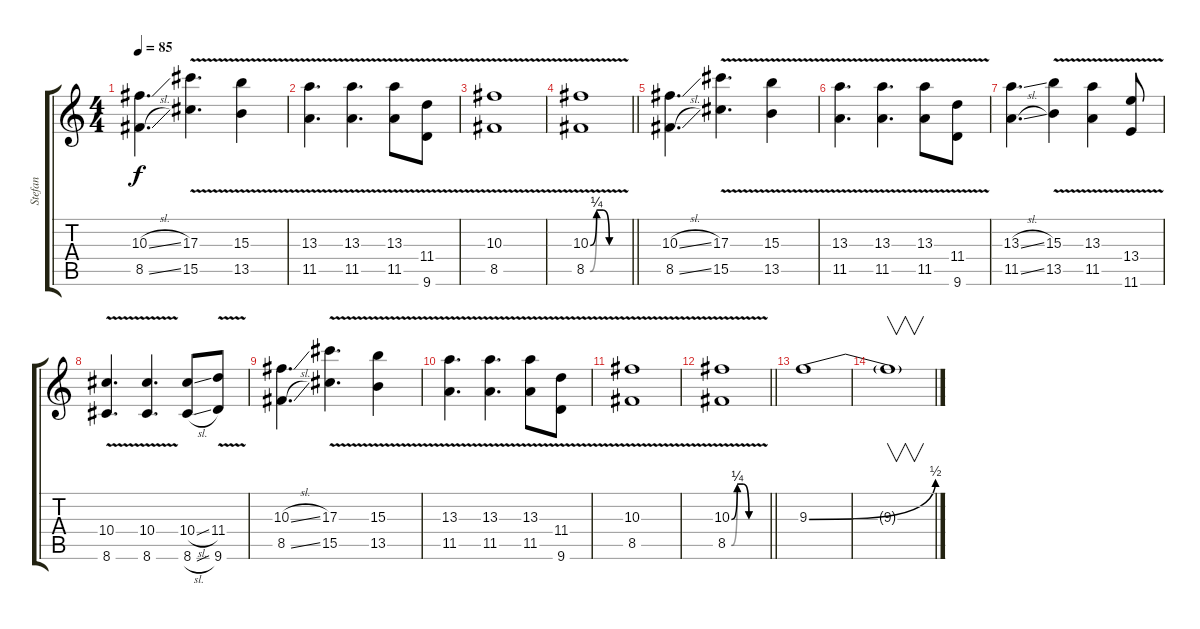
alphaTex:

\track ("Stefan" "Stefan") {instrument distortionguitar}
\staff {score tabs}
\tuning (C4 C4 Ab3 Eb3 Bb2 F2) {hide}
\ts (4 4)
\tempo 85
\clef g2
\ks c
(10.3{sl} 8.5{sl}).4{d dy f} (17.3 15.5{v}).4{d} (15.3 13.5{v}).4 |
(13.3 11.5{v}).4{d} (13.3 11.5{v}).4{d} (13.3 11.5{v}).8 (11.4 9.6{v}).8 |
(10.3 8.5{v}).1 |
\barLineRight lightlight
(10.3{be (custom 0 0 10 1 20 1 30 0 60 0)} 8.5{be (custom 0 0 10 1 20 1 30 0 60 0) v}).1 |
(10.3{sl} 8.5{sl}).4{d volume 13 instrument distortionguitar} (17.3 15.5{v}).4{d} (15.3 13.5{v}).4 |
(13.3 11.5{v}).4{d} (13.3 11.5{v}).4{d} (13.3 11.5{v}).8 (11.4 9.6{v}).8 |
(13.3{sl} 11.5{sl}).4{d} (15.3 13.5{v}).4 (13.3 11.5{v}).4 (13.4 11.6{v}).8 |
(10.4 8.6{v}).4{d} (10.4 8.6{v}).4{d} (10.4{sl} 8.6{sl}).8 (11.4 9.6{v}).8 |
(10.3{sl} 8.5{sl}).4{d} (17.3 15.5{v}).4{d} (15.3 13.5{v}).4 |
(13.3 11.5{v}).4{d} (13.3 11.5{v}).4{d} (13.3 11.5{v}).8 (11.4 9.6{v}).8 |
(10.3 8.5{v}).1 |
\barLineRight lightlight
(10.3{be (custom 0 0 10 1 20 1 30 0 60 0)} 8.5{be (custom 0 0 10 1 20 1 30 0 60 0) v}).1 |
9.3{be (bend 0 0 60 2)}.1 |
9.3{t}.1{v}
